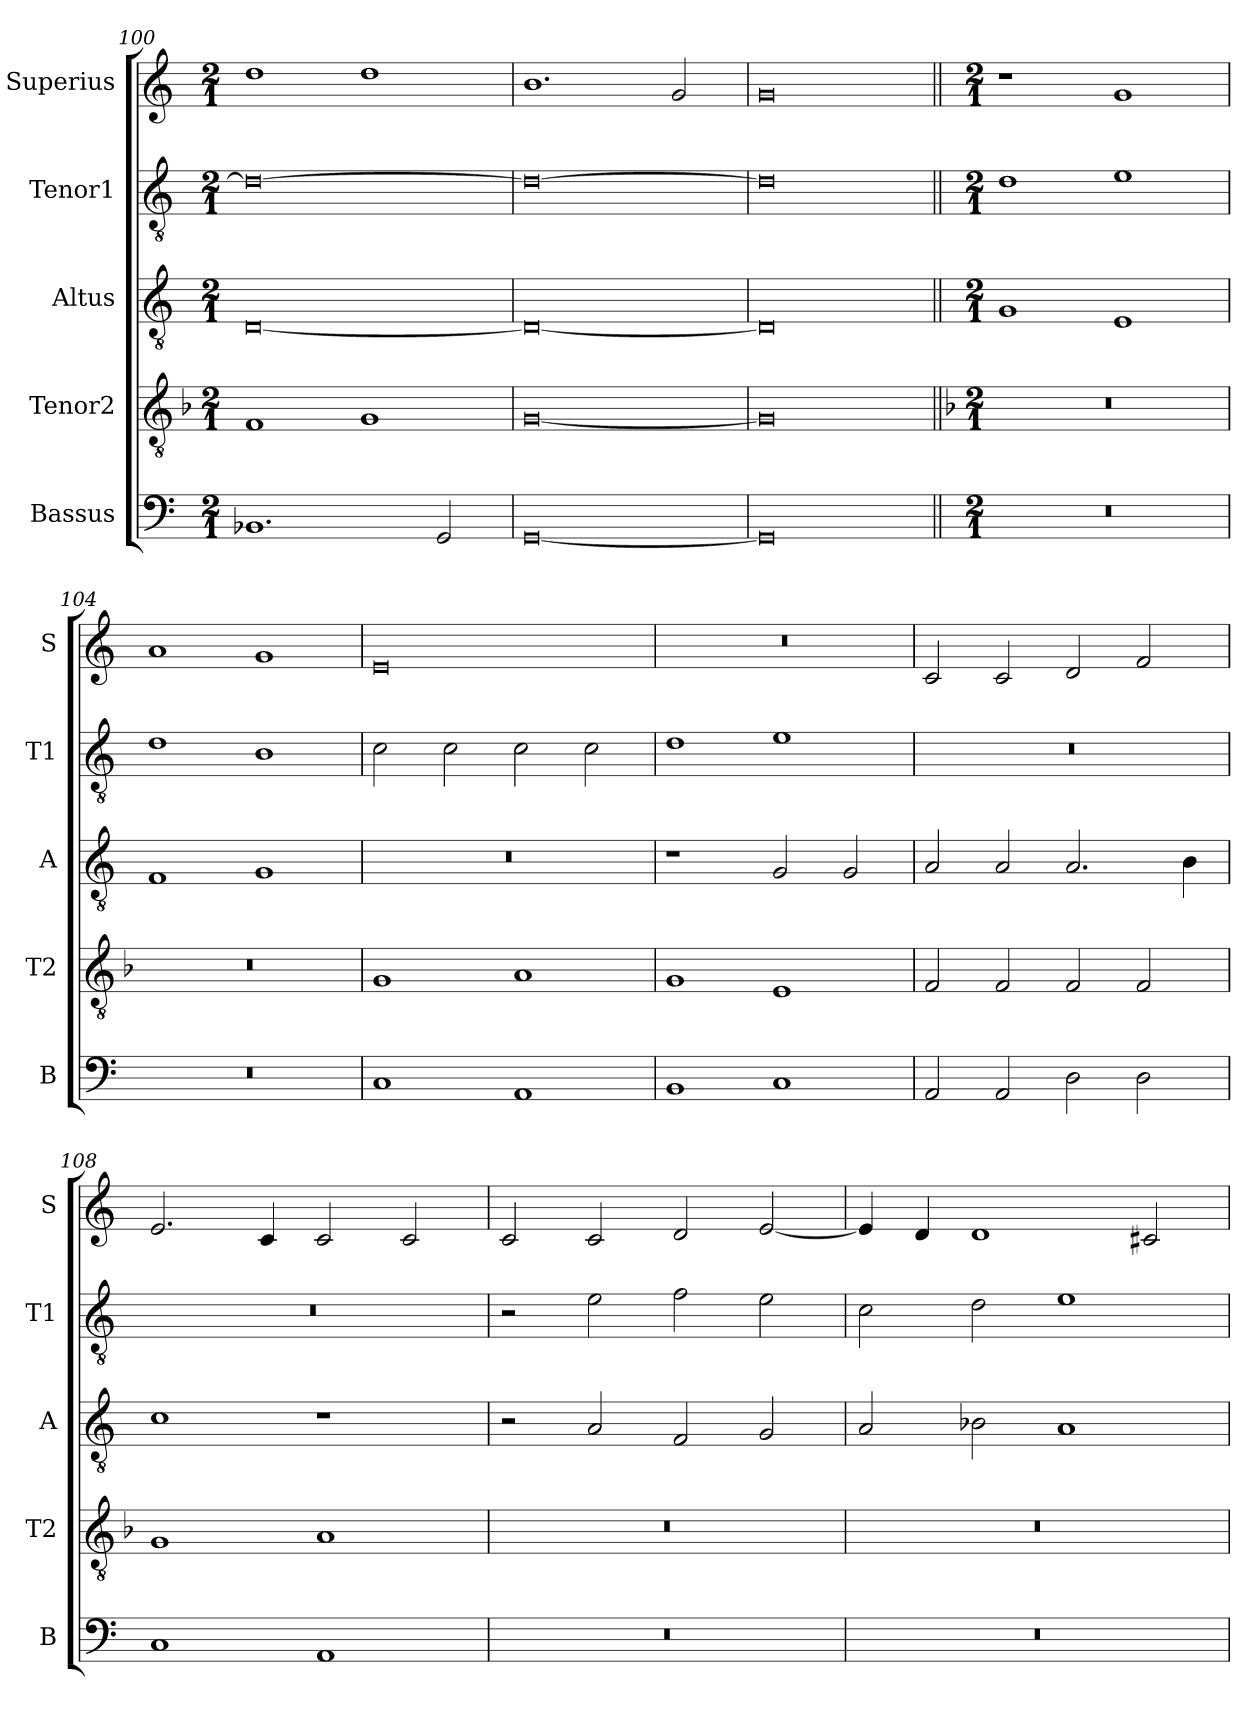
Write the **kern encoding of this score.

**kern	**kern	**kern	**kern	**kern
*part5	*part4	*part3	*part2	*part1
*staff5	*staff4	*staff3	*staff2	*staff1
*I"Bassus	*I"Tenor2	*I"Altus	*I"Tenor1	*I"Superius
*I'B	*I'T2	*I'A	*I'T1	*I'S
*clefF4	*clefGv2	*clefGv2	*clefGv2	*clefG2
*k[]	*k[b-]	*k[]	*k[]	*k[]
*M2/1	*M2/1	*M2/1	*M2/1	*M2/1
=100	=100	=100	=100	=100
1.BB-X	1F	[0D	0d_	1dd
.	1G	.	.	1dd
2GG/	.	.	.	.
=101	=101	=101	=101	=101
[0GG	[0G	0D_	0d_	1.b
.	.	.	.	2g/
=102	=102	=102	=102	=102
0GG]	0G]	0D]	0d]	0g
!!LO:LB:g=z
=103||	=103||	=103||	=103||	=103||
*k[]	*k[b-]	*k[]	*k[]	*k[]
*M2/1	*M2/1	*M2/1	*M2/1	*M2/1
0r	0r	1G	1d	1r
.	.	1E	1e	1g
=104	=104	=104	=104	=104
0r	0r	1F	1d	1a
.	.	1G	1B	1g
=105	=105	=105	=105	=105
1C	1G	0r	2c\	0e
.	.	.	2c\	.
1AA	1A	.	2c\	.
.	.	.	2c\	.
=106	=106	=106	=106	=106
1BB	1G	1r	1d	0r
1C	1E	2G/	1e	.
.	.	2G/	.	.
=107	=107	=107	=107	=107
2AA/	2F/	2A/	0r	2c/
2AA/	2F/	2A/	.	2c/
2D\	2F/	2.A/	.	2d/
2D\	2F/	.	.	2f/
.	.	4B\	.	.
=108	=108	=108	=108	=108
1C	1G	1c	0r	2.e/
.	.	.	.	4c/
1AA	1A	1r	.	2c/
.	.	.	.	2c/
=109	=109	=109	=109	=109
0r	0r	2r	2r	2c/
.	.	2A/	2e\	2c/
.	.	2F/	2f\	2d/
.	.	2G/	2e\	[2e/
=110	=110	=110	=110	=110
0r	0r	2A/	2c\	4e/]
.	.	.	.	4d/
.	.	2B-X\	2d\	1d
.	.	1A	1e	.
.	.	.	.	2c#X/
=	=	=	=	=
*-	*-	*-	*-	*-
